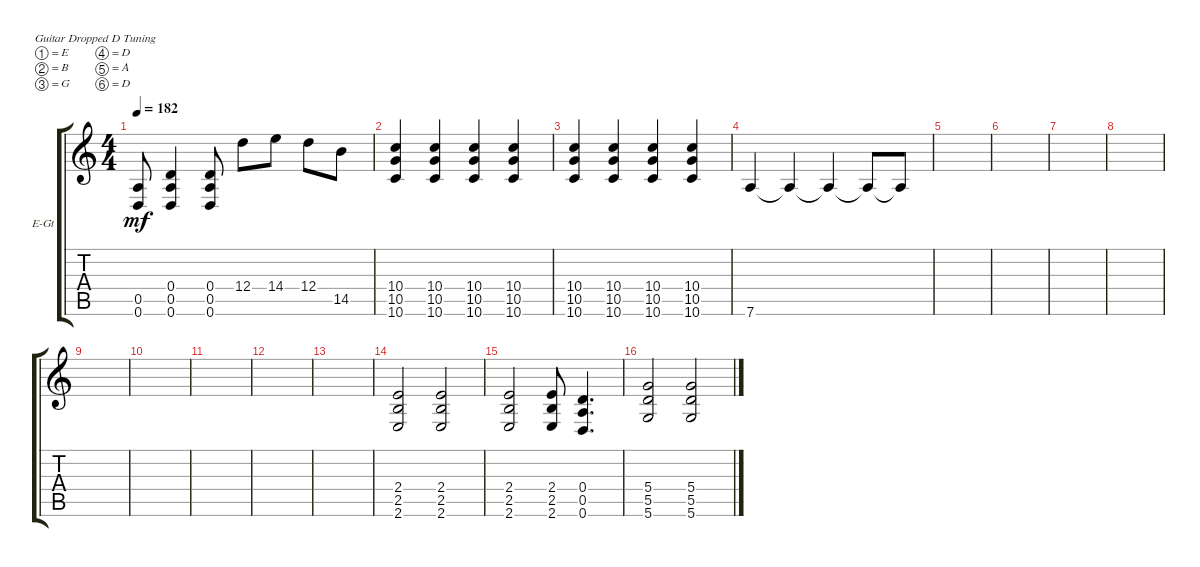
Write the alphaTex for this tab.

\defaultSystemsLayout 4
\bracketExtendMode groupsimilarinstruments
\firstSystemTrackNameOrientation horizontal
\otherSystemsTrackNameOrientation horizontal
\track ("Guitar (Rhythm)" "E-Gt") {instrument distortionguitar}
\staff {score tabs}
\tuning (E4 B3 G3 D3 A2 D2)
\ts (4 4)
\tempo 182
\clef g2
\scale
0.333333
\ks c
(0.6 0.5).8{dy mf} (0.5 0.6 0.4).4 (0.4 0.5 0.6).8 12.4.8 14.4.8 12.4.8 14.5.8 |
\scale
0.333333 (10.6 10.5 10.4).4 (10.4 10.5 10.6).4 (10.6 10.4 10.5).4 (10.5 10.4 10.6).4 |
\scale
0.333333 (10.6 10.5 10.4).4 (10.4 10.5 10.6).4 (10.6 10.4 10.5).4 (10.5 10.4 10.6).4 |
\scale
0.333333 7.6.4 7.6{t}.4 7.6{t}.4 7.6{t}.8 7.6{t}.8 |
\scale
0.333333 |
\scale
0.333333 |
\scale
0.333333 |
\scale
0.333333 |
\scale
0.333333 |
\scale
0.333333 |
\scale
0.333333 |
\scale
0.333333 |
\scale
0.333333 |
\scale
0.333333 (2.6 2.5 2.4).2 (2.4 2.5 2.6).2 |
\scale
0.333333 (2.6 2.5 2.4).2 (2.4 2.5 2.6).8 (0.4 0.5 0.6).4{d} |
\scale
0.333333 (5.4 5.5 5.6).2 (5.6 5.4 5.5).2
